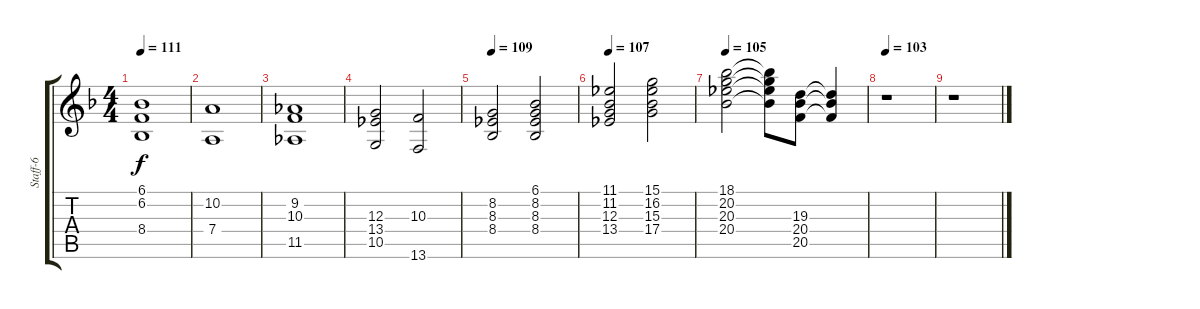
\track ("Staff-6" "Staff-6") {instrument stringensemble2}
\staff {score tabs}
\tuning (E4 B3 G3 D3 A2 E2) {hide}
\ts (4 4)
\tempo 111
\clef g2
\ks f
(6.1 6.2 8.4).1{dy f} |
(10.2 7.4).1 |
(9.2 10.3 11.5).1 |
(12.3 13.4 10.5).2 (10.3 13.6).2 |
\tempo 109
(8.2 8.3 8.4).2 (6.1 8.2 8.3 8.4).2 |
\tempo 107
(11.1 11.2 12.3 13.4).2 (15.1 16.2 15.3 17.4).2 |
\tempo 105
(18.1 20.2 20.3 20.4).2 (18.1{t} 20.2{t} 20.3{t} 20.4{t}).8 (19.3 20.4 20.5).8 (19.3{t} 20.4{t} 20.5{t}).4 |
\tempo 103
r.1 |
r.1
